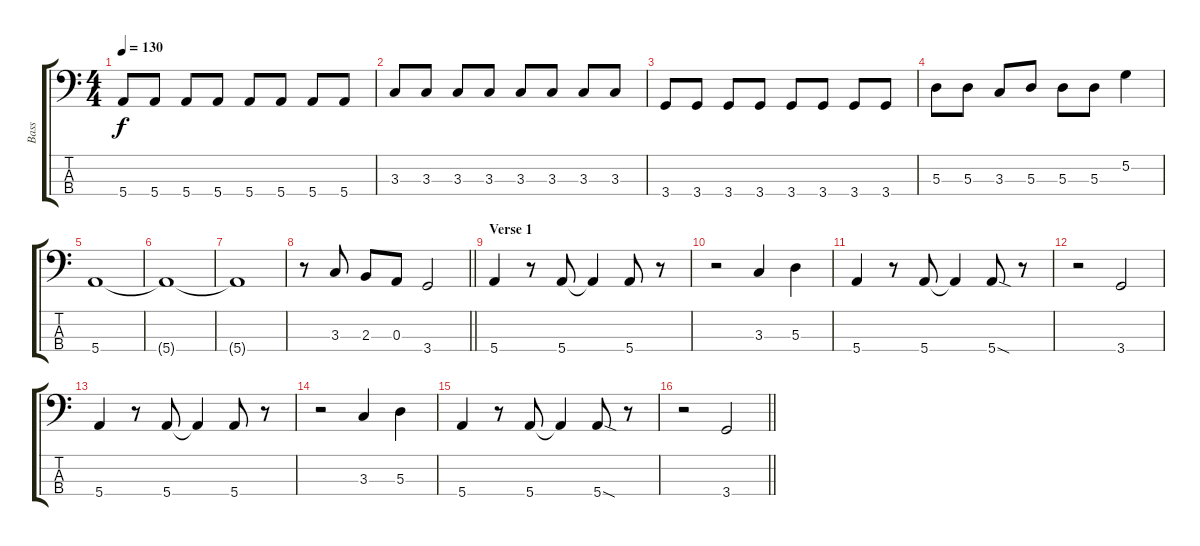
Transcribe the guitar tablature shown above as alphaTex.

\track ("Bass" "Bass") {instrument electricbassfinger}
\staff {score tabs}
\tuning (G2 D2 A1 E1) {hide}
\ts (4 4)
\tempo 130
\clef f4
\ks c
5.4.8{dy f} 5.4.8 5.4.8 5.4.8 5.4.8 5.4.8 5.4.8 5.4.8 |
3.3.8 3.3.8 3.3.8 3.3.8 3.3.8 3.3.8 3.3.8 3.3.8 |
3.4.8 3.4.8 3.4.8 3.4.8 3.4.8 3.4.8 3.4.8 3.4.8 |
5.3.8 5.3.8 3.3.8 5.3.8 5.3.8 5.3.8 5.2.4 |
5.4.1 |
5.4{t}.1 |
5.4{t}.1 |
\barLineRight lightlight
r.8 3.3.8 2.3.8 0.3.8 3.4.2 |
\section ("" "Verse 1")
5.4.4 r.8 5.4.8 5.4{t}.4 5.4.8 r.8 |
r.2 3.3.4 5.3.4 |
5.4.4 r.8 5.4.8 5.4{t}.4 5.4{sod}.8 r.8 |
r.2 3.4.2 |
5.4.4 r.8 5.4.8 5.4{t}.4 5.4.8 r.8 |
r.2 3.3.4 5.3.4 |
5.4.4 r.8 5.4.8 5.4{t}.4 5.4{sod}.8 r.8 |
\barLineRight lightlight
r.2 3.4.2
